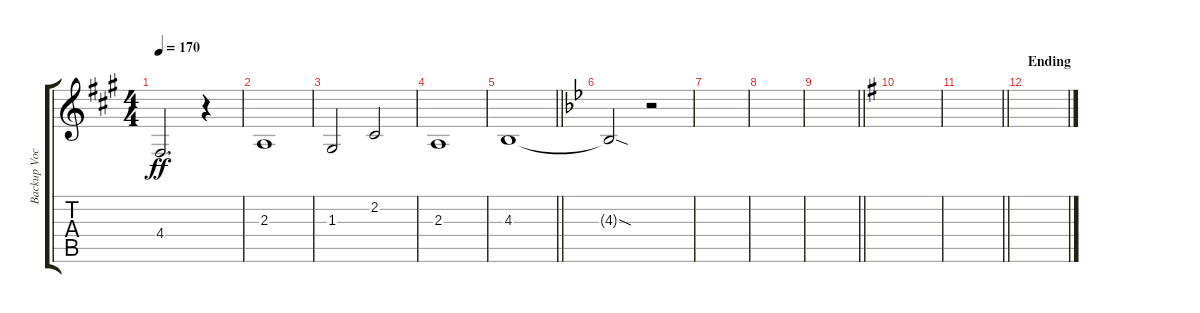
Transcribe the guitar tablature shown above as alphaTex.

\track ("Backup Vocals" "Backup Voc") {instrument tuba}
\staff {score tabs}
\tuning (E4 B3 G3 D3 A2 E2) {hide}
\ts (4 4)
\tempo 170
\clef g2
\ks a
4.4{t}.2{d dy ff} r.4 |
2.3.1 |
1.3.2 2.2.2 |
2.3.1 |
\barLineRight lightlight
4.3.1 |
\ks bb
4.3{sod t}.2 r.2 |
|
|
\barLineRight lightlight
|
\ks g
|
\barLineRight lightlight
|
\section ("" "Ending")
